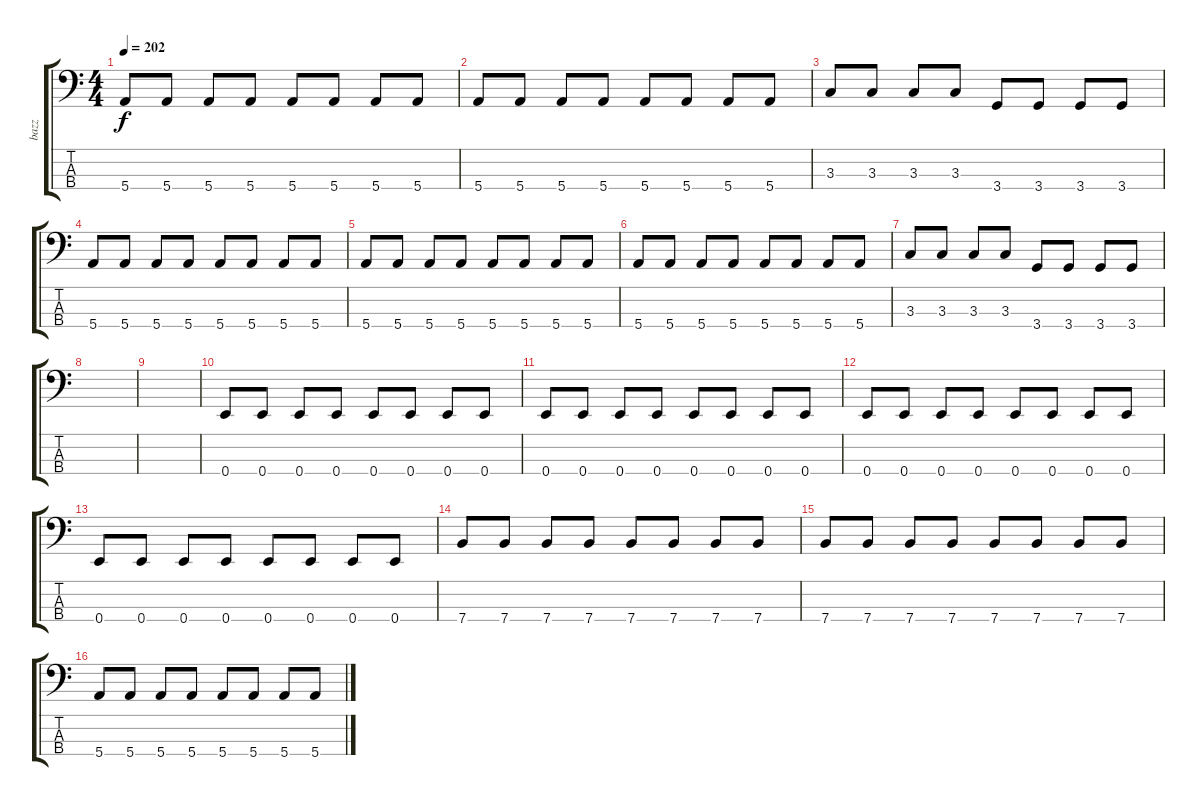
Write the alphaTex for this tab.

\track ("bazz" "bazz") {instrument electricbassfinger}
\staff {score tabs}
\tuning (G2 D2 A1 E1) {hide}
\ts (4 4)
\tempo 202
\clef f4
\ks c
5.4.8{dy f} 5.4.8 5.4.8 5.4.8 5.4.8 5.4.8 5.4.8 5.4.8 |
5.4.8 5.4.8 5.4.8 5.4.8 5.4.8 5.4.8 5.4.8 5.4.8 |
3.3.8 3.3.8 3.3.8 3.3.8 3.4.8 3.4.8 3.4.8 3.4.8 |
5.4.8 5.4.8 5.4.8 5.4.8 5.4.8 5.4.8 5.4.8 5.4.8 |
5.4.8 5.4.8 5.4.8 5.4.8 5.4.8 5.4.8 5.4.8 5.4.8 |
5.4.8 5.4.8 5.4.8 5.4.8 5.4.8 5.4.8 5.4.8 5.4.8 |
3.3.8 3.3.8 3.3.8 3.3.8 3.4.8 3.4.8 3.4.8 3.4.8 |
|
|
0.4.8 0.4.8 0.4.8 0.4.8 0.4.8 0.4.8 0.4.8 0.4.8 |
0.4.8 0.4.8 0.4.8 0.4.8 0.4.8 0.4.8 0.4.8 0.4.8 |
0.4.8 0.4.8 0.4.8 0.4.8 0.4.8 0.4.8 0.4.8 0.4.8 |
0.4.8 0.4.8 0.4.8 0.4.8 0.4.8 0.4.8 0.4.8 0.4.8 |
7.4.8 7.4.8 7.4.8 7.4.8 7.4.8 7.4.8 7.4.8 7.4.8 |
7.4.8 7.4.8 7.4.8 7.4.8 7.4.8 7.4.8 7.4.8 7.4.8 |
5.4.8 5.4.8 5.4.8 5.4.8 5.4.8 5.4.8 5.4.8 5.4.8
